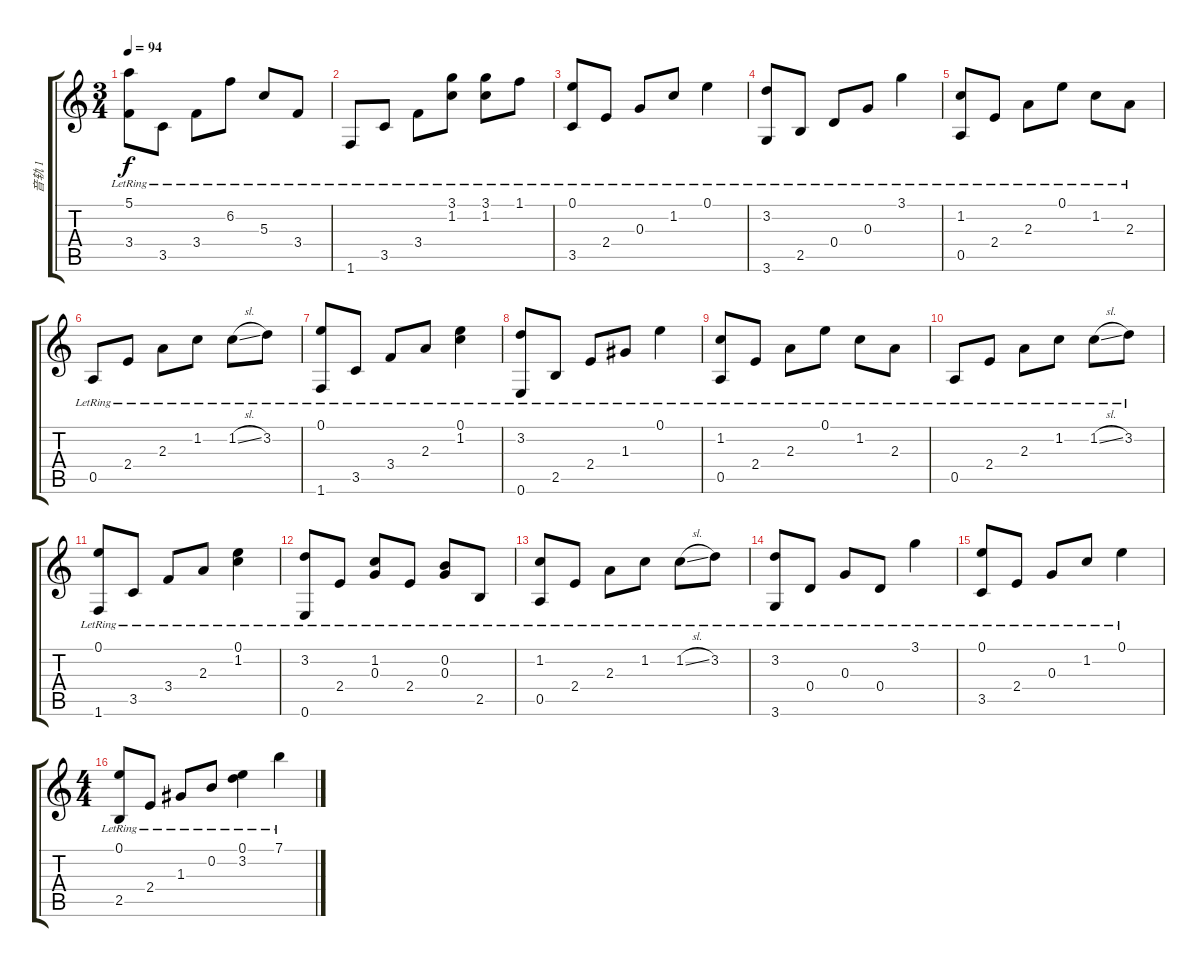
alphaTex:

\track ("音轨 1" "音轨 1") {instrument acousticguitarsteel}
\staff {score tabs}
\tuning (E4 B3 G3 D3 A2 E2) {hide}
\ts (3 4)
\tempo 94
\clef g2
\ks c
(5.1{lr} 3.4{lr}).8{dy f} 3.5{lr}.8 3.4{lr}.8 6.2{lr}.8 5.3{lr}.8 3.4{lr}.8 |
1.6{lr}.8 3.5{lr}.8 3.4{lr}.8 (3.1{lr} 1.2{lr}).8 (3.1{lr} 1.2{lr}).8 1.1{lr}.8 |
(0.1{lr} 3.5{lr}).8 2.4{lr}.8 0.3{lr}.8 1.2{lr}.8 0.1{lr}.4 |
(3.2{lr} 3.6{lr}).8 2.5{lr}.8 0.4{lr}.8 0.3{lr}.8 3.1{lr}.4 |
(1.2{lr} 0.5{lr}).8 2.4{lr}.8 2.3{lr}.8 0.1{lr}.8 1.2{lr}.8 2.3{lr}.8 |
0.5{lr}.8 2.4{lr}.8 2.3{lr}.8 1.2{lr}.8 1.2{sl lr}.8 3.2{lr}.8 |
(0.1{lr} 1.6{lr}).8 3.5{lr}.8 3.4{lr}.8 2.3{lr}.8 (0.1{lr} 1.2{lr}).4 |
(3.2{lr} 0.6{lr}).8 2.5{lr}.8 2.4{lr}.8 1.3{lr}.8 0.1{lr}.4 |
(1.2{lr} 0.5{lr}).8 2.4{lr}.8 2.3{lr}.8 0.1{lr}.8 1.2{lr}.8 2.3{lr}.8 |
0.5{lr}.8 2.4{lr}.8 2.3{lr}.8 1.2{lr}.8 1.2{sl lr}.8 3.2{lr}.8 |
(0.1{lr} 1.6{lr}).8 3.5{lr}.8 3.4{lr}.8 2.3{lr}.8 (0.1{lr} 1.2{lr}).4 |
(3.2{lr} 0.6{lr}).8 2.4{lr}.8 (1.2{lr} 0.3{lr}).8 2.4{lr}.8 (0.2{lr} 0.3{lr}).8 2.5{lr}.8 |
(1.2{lr} 0.5{lr}).8 2.4{lr}.8 2.3{lr}.8 1.2{lr}.8 1.2{sl lr}.8 3.2{lr}.8 |
(3.2{lr} 3.6{lr}).8 0.4{lr}.8 0.3{lr}.8 0.4{lr}.8 3.1{lr}.4 |
(0.1{lr} 3.5{lr}).8 2.4{lr}.8 0.3{lr}.8 1.2{lr}.8 0.1{lr}.4 |
\ts (4 4)
(0.1{lr} 2.5{lr}).8 2.4{lr}.8 1.3{lr}.8 0.2{lr}.8 (0.1{lr} 3.2{lr}).4 7.1{lr}.4
